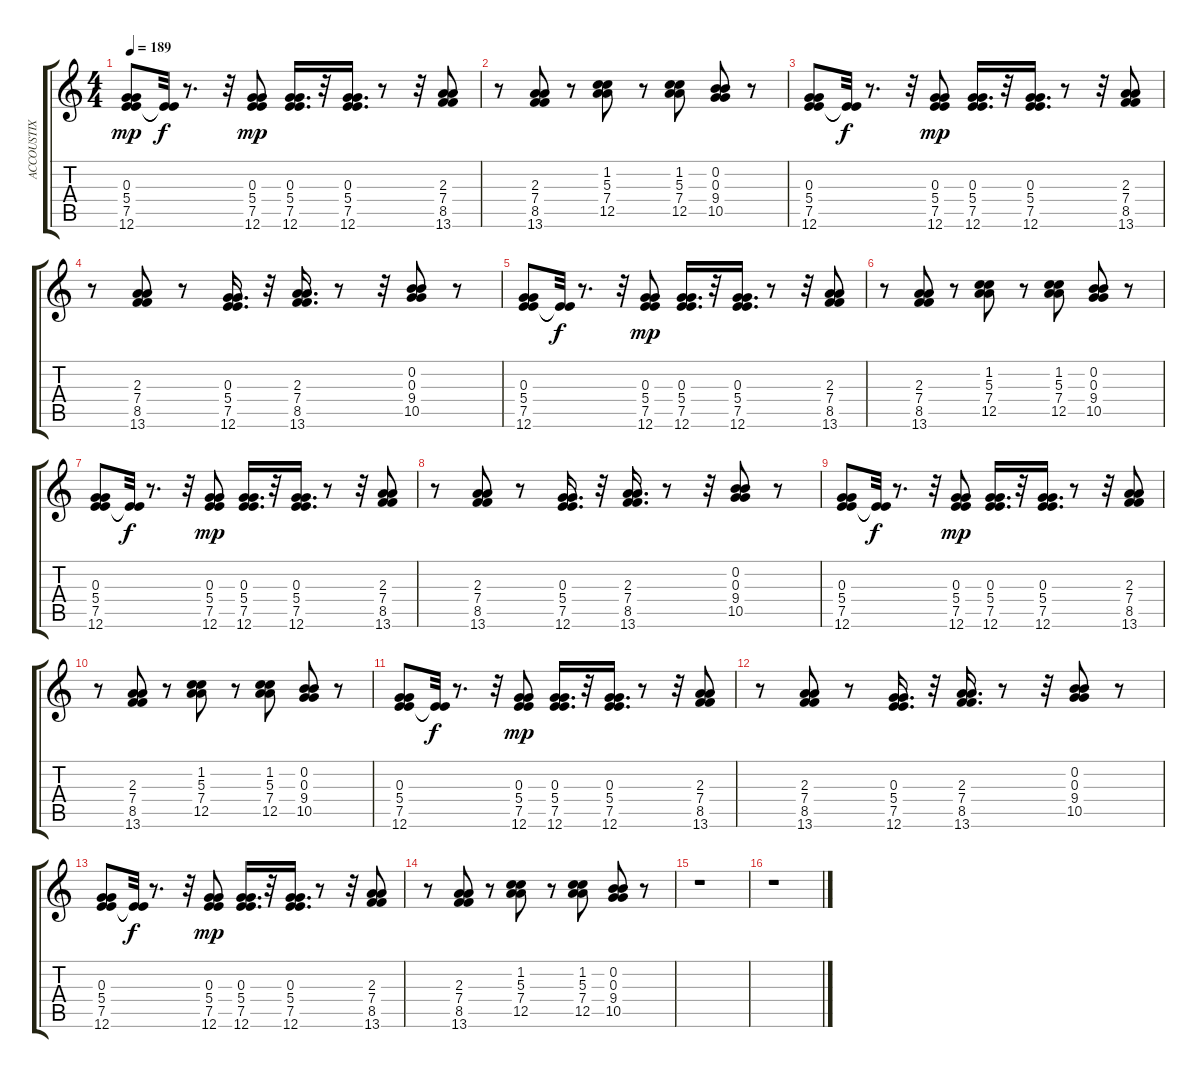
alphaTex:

\track ("ACCOUSTIX" "ACCOUSTIX") {instrument acousticguitarsteel}
\staff {score tabs}
\tuning (E4 B3 G3 D3 A2 E2) {hide}
\ts (4 4)
\tempo 189
\clef g2
\ks c
(0.3 5.4 7.5 12.6).8{dy mp} (7.5{t} 12.6{t}).32{dy f} r.8{d} r.32 (0.3 5.4 7.5 12.6).8{dy mp} (0.3 5.4 7.5 12.6).16{d} r.32 (0.3 5.4 7.5 12.6).16{d} r.8 r.32 (2.3 7.4 8.5 13.6).8 |
r.8 (2.3 7.4 8.5 13.6).8 r.8 (1.2 5.3 7.4 12.5).8 r.8 (1.2 5.3 7.4 12.5).8 (0.2 0.3 9.4 10.5).8 r.8 |
(0.3 5.4 7.5 12.6).8 (7.5{t} 12.6{t}).32{dy f} r.8{d} r.32 (0.3 5.4 7.5 12.6).8{dy mp} (0.3 5.4 7.5 12.6).16{d} r.32 (0.3 5.4 7.5 12.6).16{d} r.8 r.32 (2.3 7.4 8.5 13.6).8 |
r.8 (2.3 7.4 8.5 13.6).8 r.8 (0.3 5.4 7.5 12.6).16{d} r.32 (2.3 7.4 8.5 13.6).16{d} r.8 r.32 (0.2 0.3 9.4 10.5).8 r.8 |
(0.3 5.4 7.5 12.6).8 (7.5{t} 12.6{t}).32{dy f} r.8{d} r.32 (0.3 5.4 7.5 12.6).8{dy mp} (0.3 5.4 7.5 12.6).16{d} r.32 (0.3 5.4 7.5 12.6).16{d} r.8 r.32 (2.3 7.4 8.5 13.6).8 |
r.8 (2.3 7.4 8.5 13.6).8 r.8 (1.2 5.3 7.4 12.5).8 r.8 (1.2 5.3 7.4 12.5).8 (0.2 0.3 9.4 10.5).8 r.8 |
(0.3 5.4 7.5 12.6).8 (7.5{t} 12.6{t}).32{dy f} r.8{d} r.32 (0.3 5.4 7.5 12.6).8{dy mp volume 12} (0.3 5.4 7.5 12.6).16{d} r.32 (0.3 5.4 7.5 12.6).16{d} r.8 r.32 (2.3 7.4 8.5 13.6).8 |
r.8 (2.3 7.4 8.5 13.6).8 r.8 (0.3 5.4 7.5 12.6).16{d} r.32 (2.3 7.4 8.5 13.6).16{d} r.8 r.32 (0.2 0.3 9.4 10.5).8 r.8 |
(0.3 5.4 7.5 12.6).8 (7.5{t} 12.6{t}).32{dy f} r.8{d} r.32 (0.3 5.4 7.5 12.6).8{dy mp} (0.3 5.4 7.5 12.6).16{d} r.32 (0.3 5.4 7.5 12.6).16{d} r.8 r.32 (2.3 7.4 8.5 13.6).8 |
r.8 (2.3 7.4 8.5 13.6).8 r.8 (1.2 5.3 7.4 12.5).8 r.8 (1.2 5.3 7.4 12.5).8 (0.2 0.3 9.4 10.5).8 r.8 |
(0.3 5.4 7.5 12.6).8 (7.5{t} 12.6{t}).32{dy f} r.8{d} r.32 (0.3 5.4 7.5 12.6).8{dy mp} (0.3 5.4 7.5 12.6).16{d} r.32 (0.3 5.4 7.5 12.6).16{d} r.8 r.32 (2.3 7.4 8.5 13.6).8 |
r.8 (2.3 7.4 8.5 13.6).8 r.8 (0.3 5.4 7.5 12.6).16{d} r.32 (2.3 7.4 8.5 13.6).16{d} r.8 r.32 (0.2 0.3 9.4 10.5).8 r.8 |
(0.3 5.4 7.5 12.6).8 (7.5{t} 12.6{t}).32{dy f} r.8{d} r.32 (0.3 5.4 7.5 12.6).8{dy mp} (0.3 5.4 7.5 12.6).16{d} r.32 (0.3 5.4 7.5 12.6).16{d} r.8 r.32 (2.3 7.4 8.5 13.6).8 |
r.8 (2.3 7.4 8.5 13.6).8 r.8 (1.2 5.3 7.4 12.5).8 r.8 (1.2 5.3 7.4 12.5).8 (0.2 0.3 9.4 10.5).8 r.8 |
r.1 |
r.1
